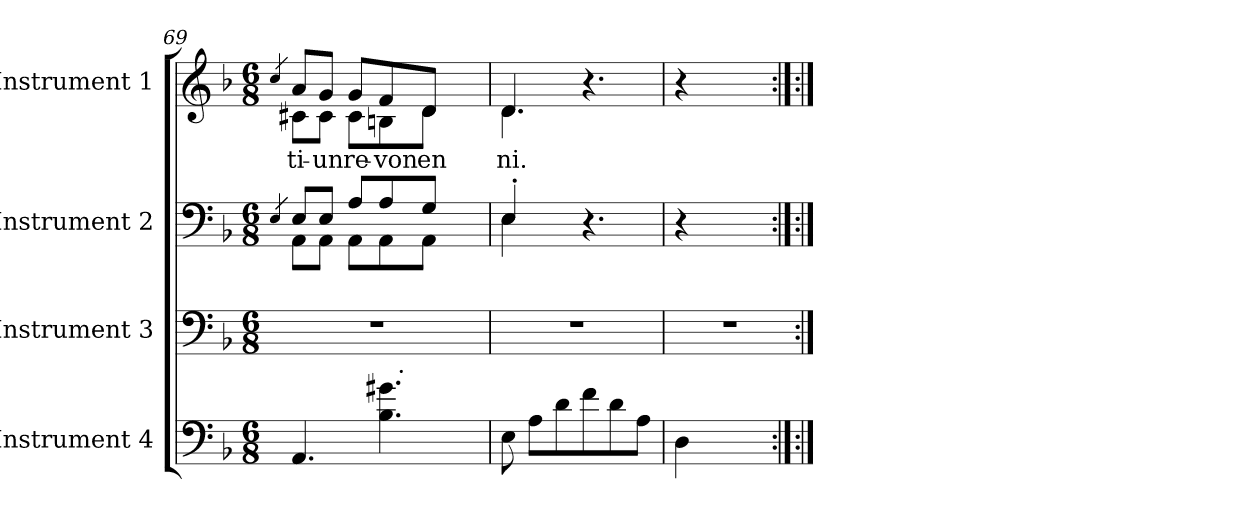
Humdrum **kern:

**kern	**kern	**kern	**kern	**text
*part4	*part3	*part2	*part1	*part1
*staff4	*staff3	*staff2	*staff1	*staff1
*I"Instrument 4	*I"Instrument 3	*I"Instrument 2	*I"Instrument 1	*
*clefF4	*clefF4	*clefF4	*clefG2	*
*k[b-]	*k[b-]	*k[b-]	*k[b-]	*
*F:	*F:	*F:	*F:	*
*M6/8	*M6/8	*M6/8	*M6/8	*
=69	=69	=69	=69	=69
.	.	4qE/	4qcc/	.
*	*	*^	*	*
!	!	!	!	!	!LO:LY:b:rj
*^	*	*	*	*^	*
4.AA/	4ryy	2.r	8E/L	8AA\L	8a/L	8c#X\L	ti-
!	!	!	!	!	!	!	!LO:LY:b:cj
.	.	.	8E/J	8AA\J	8g/J	8c#\J	-un
!	!	!	!	!	!	!	!LO:LY:b:cj
.	8ryy	.	8A/L	8AA\L	8g/L	8c#\L	re-
!	!	!	!	!	!	!	!LO:LY:b:cj
4.g#\ 4.B-\	32.ryy	.	8A/	8AA\	8f/	8Bn\	-von
!	!LO:TX:a:t=.	!	!	!	!	!	!
.	4ryy	.	.	.	.	.	.
!	!	!	!	!	!	!	!LO:LY:b:cj
.	.	.	8G/J	8AA\J	8d/J	8d\J	en
.	.	.	8ryy	8ryy	8ryy	8ryy	.
.	16ryy	.	.	.	.	.	.
.	64ryy	.	.	.	.	.	.
=70	=70	=70	=70	=70	=70	=70	=70
!	!	!	!	!	!	!	!LO:LY:b:cj
*v	*v	*	*	*	*	*	*
8E\	2.r	4E'>/	4E\	4.d/	4.d\	ni.
8A\L	.	.	.	.	.	.
8d\	.	8ryy	2ryy	.	.	.
8f\	.	4.r	.	4.r	4.ryy	.
8d\	.	.	.	.	.	.
8A\J	.	.	.	.	.	.
*	*	*v	*v	*	*	*
*	*	*	*v	*v	*
=71	=71	=71	=71	=71
4D\	2.r	4r	4r	.
2ryy	.	2ryy	2ryy	.
=:|!	=	=:|!	=:|!	=:|!
*-	*-	*-	*-	*-
